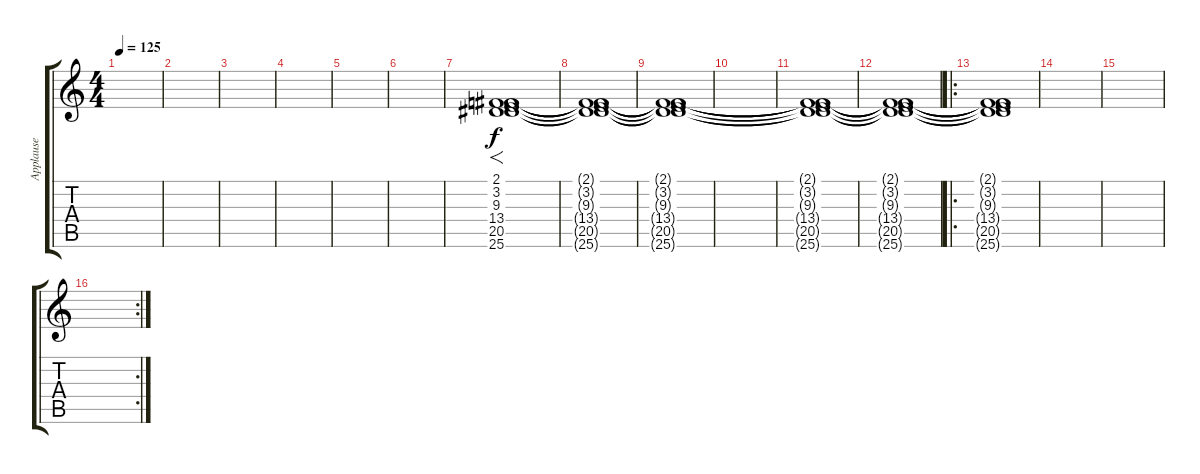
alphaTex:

\track ("Applause" "Applause") {instrument applause}
\staff {score tabs}
\tuning (E4 B3 G3 D3 A2 E2) {hide}
\ts (4 4)
\tempo 125
\clef g2
\ks c
|
|
|
|
|
|
(2.1 3.2 9.3 13.4 20.5 25.6).1{f volume 10} |
(2.1{t} 3.2{t} 9.3{t} 13.4{t} 20.5{t} 25.6{t}).1 |
(2.1{t} 3.2{t} 9.3{t} 13.4{t} 20.5{t} 25.6{t}).1{volume 16} |
|
(2.1{t} 3.2{t} 9.3{t} 13.4{t} 20.5{t} 25.6{t}).1 |
(2.1{t} 3.2{t} 9.3{t} 13.4{t} 20.5{t} 25.6{t}).1 |
\ro
(2.1{t} 3.2{t} 9.3{t} 13.4{t} 20.5{t} 25.6{t}).1 |
|
|
\rc 2
